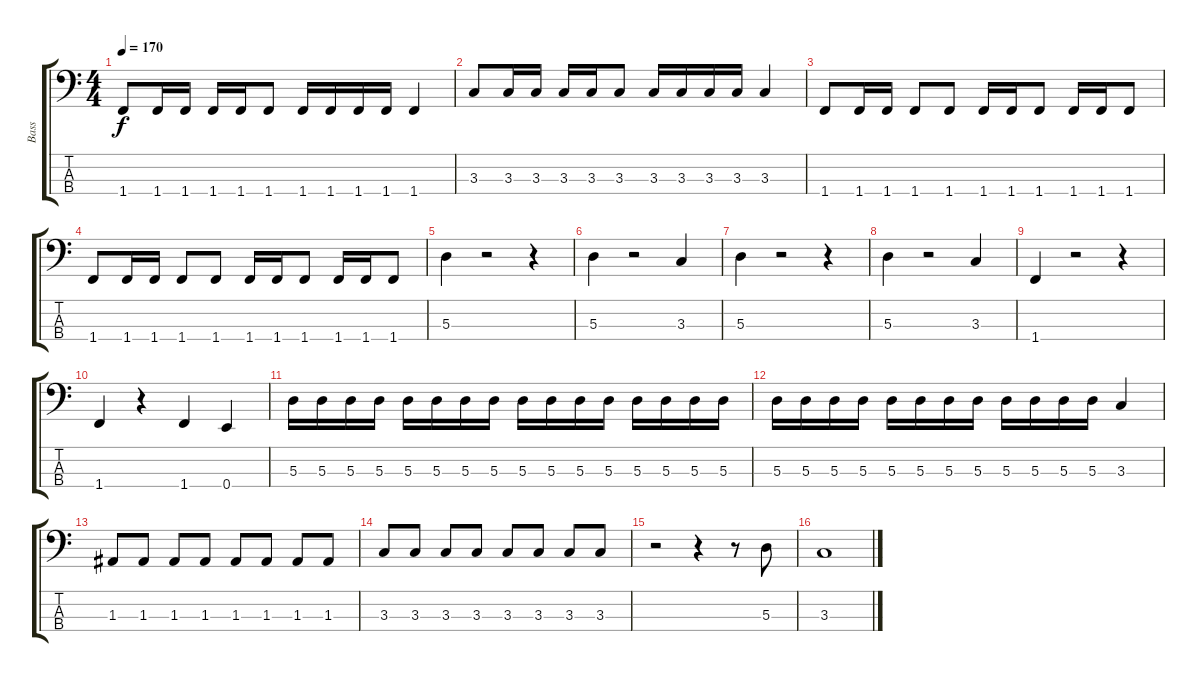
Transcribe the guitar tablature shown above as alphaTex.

\track ("Bass" "Bass") {instrument electricbassfinger}
\staff {score tabs}
\tuning (G2 D2 A1 E1) {hide}
\ts (4 4)
\tempo 170
\clef f4
\ks c
1.4.8{dy f} 1.4.16 1.4.16 1.4.16 1.4.16 1.4.8 1.4.16 1.4.16 1.4.16 1.4.16 1.4.4 |
3.3.8 3.3.16 3.3.16 3.3.16 3.3.16 3.3.8 3.3.16 3.3.16 3.3.16 3.3.16 3.3.4 |
1.4.8 1.4.16 1.4.16 1.4.8 1.4.8 1.4.16 1.4.16 1.4.8 1.4.16 1.4.16 1.4.8 |
1.4.8 1.4.16 1.4.16 1.4.8 1.4.8 1.4.16 1.4.16 1.4.8 1.4.16 1.4.16 1.4.8 |
\section ("" "")
5.3.4 r.2 r.4 |
5.3.4 r.2 3.3.4 |
5.3.4 r.2 r.4 |
5.3.4 r.2 3.3.4 |
1.4.4 r.2 r.4 |
1.4.4 r.4 1.4.4 0.4.4 |
5.3.16 5.3.16 5.3.16 5.3.16 5.3.16 5.3.16 5.3.16 5.3.16 5.3.16 5.3.16 5.3.16 5.3.16 5.3.16 5.3.16 5.3.16 5.3.16 |
5.3.16 5.3.16 5.3.16 5.3.16 5.3.16 5.3.16 5.3.16 5.3.16 5.3.16 5.3.16 5.3.16 5.3.16 3.3.4 |
1.3.8 1.3.8 1.3.8 1.3.8 1.3.8 1.3.8 1.3.8 1.3.8 |
3.3.8 3.3.8 3.3.8 3.3.8 3.3.8 3.3.8 3.3.8 3.3.8 |
r.2 r.4 r.8 5.3.8 |
3.3.1
